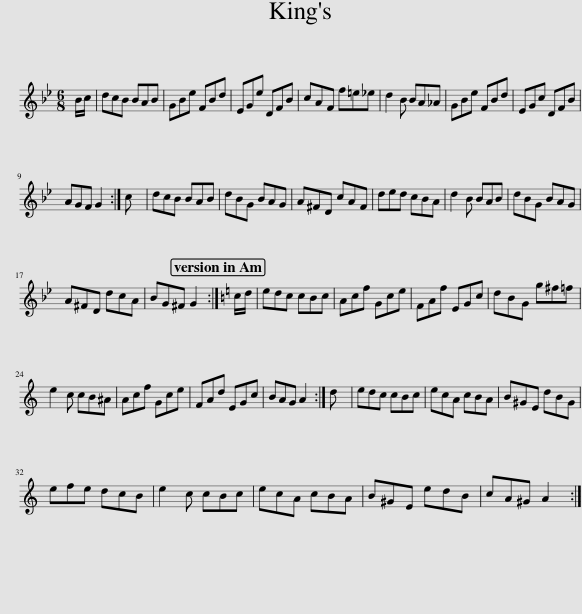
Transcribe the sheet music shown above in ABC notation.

X:1
L:1/8
M:6/8
I:linebreak $
K:Gmin
V:1 treble
V:1
 B/c/ | dcB BAB | GBe FBd | EGe DFB | cAF f=e_e | %5
 d2 B BA_A | GBe FBd | EGc DFB |$ AGF G2 :| c | %10
 dcB BAB | dBG BAG | A^FD cAF | ded cBA | d2 B BAB | %15
 dBG BAG |$ A^FD dcA | BG^F G2 :|[K:Amin] c/d/ | edc cBc | %20
 Acf Gce | FAf EGc | dBG g^f=f |$ e2 c cB^A | Acf Gce | %25
 FAd EGc | BAG A2 :| d | edc cBc | ecA cBA | %30
 B^GE dBG |$ efe dcB | e2 c cBc | ecA cBA | B^GE edB | %35
 cA^G A2 :| %36
